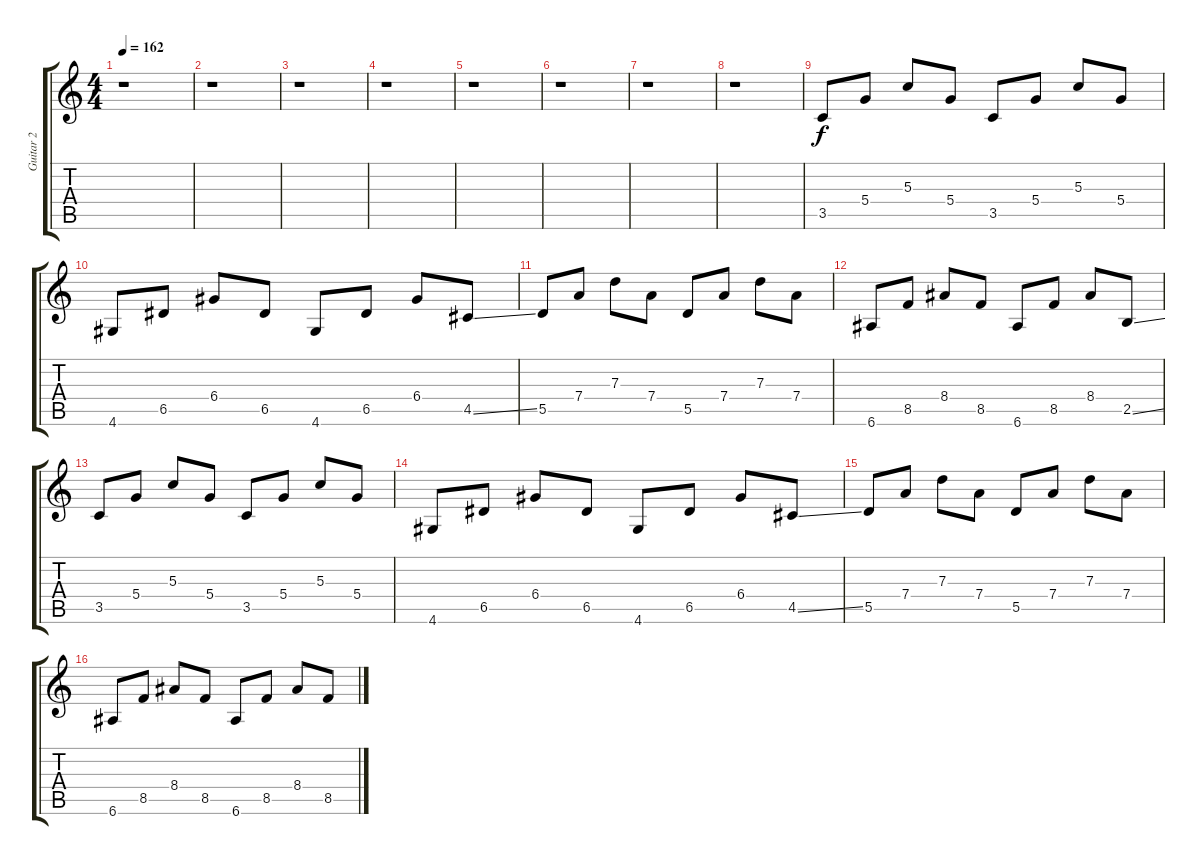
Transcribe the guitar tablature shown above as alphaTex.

\track ("Guitar 2" "Guitar 2") {instrument distortionguitar}
\staff {score tabs}
\tuning (E4 B3 G3 D3 A2 E2) {hide}
\ts (4 4)
\tempo 162
\clef g2
\ks c
r.1{dy f instrument distortionguitar} |
r.1 |
r.1 |
r.1 |
r.1 |
r.1 |
r.1 |
r.1 |
3.5.8 5.4.8 5.3.8 5.4.8 3.5.8 5.4.8 5.3.8 5.4.8 |
4.6.8 6.5.8 6.4.8 6.5.8 4.6.8 6.5.8 6.4.8 4.5{ss}.8 |
5.5.8 7.4.8 7.3.8 7.4.8 5.5.8 7.4.8 7.3.8 7.4.8 |
6.6.8 8.5.8 8.4.8 8.5.8 6.6.8 8.5.8 8.4.8 2.5{ss}.8 |
3.5.8 5.4.8 5.3.8 5.4.8 3.5.8 5.4.8 5.3.8 5.4.8 |
4.6.8 6.5.8 6.4.8 6.5.8 4.6.8 6.5.8 6.4.8 4.5{ss}.8 |
5.5.8 7.4.8 7.3.8 7.4.8 5.5.8 7.4.8 7.3.8 7.4.8 |
6.6.8 8.5.8 8.4.8 8.5.8 6.6.8 8.5.8 8.4.8 8.5.8
